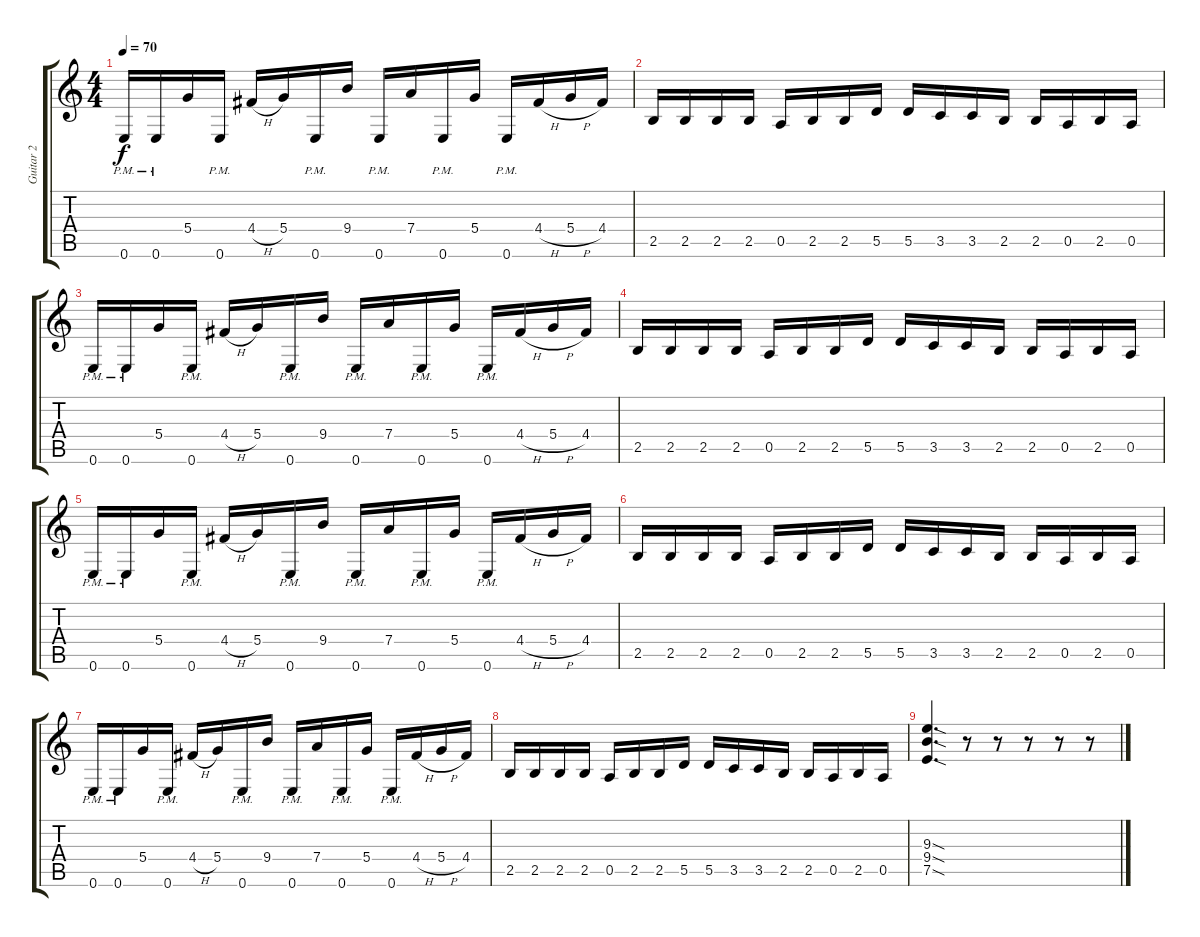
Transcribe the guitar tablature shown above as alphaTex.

\track ("Guitar 2" "Guitar 2") {instrument distortionguitar}
\staff {score tabs}
\tuning (E4 B3 G3 D3 A2 E2) {hide}
\ts (4 4)
\tempo 70
\clef g2
\ks c
0.6{pm}.16{dy f} 0.6{pm}.16 5.4.16 0.6{pm}.16 4.4{h}.16 5.4.16 0.6{pm}.16 9.4.16 0.6{pm}.16 7.4.16 0.6{pm}.16 5.4.16 0.6{pm}.16 4.4{h}.16 5.4{h}.16 4.4.16 |
2.5.16 2.5.16 2.5.16 2.5.16 0.5.16 2.5.16 2.5.16 5.5.16 5.5.16 3.5.16 3.5.16 2.5.16 2.5.16 0.5.16 2.5.16 0.5.16 |
0.6{pm}.16 0.6{pm}.16 5.4.16 0.6{pm}.16 4.4{h}.16 5.4.16 0.6{pm}.16 9.4.16 0.6{pm}.16 7.4.16 0.6{pm}.16 5.4.16 0.6{pm}.16 4.4{h}.16 5.4{h}.16 4.4.16 |
2.5.16 2.5.16 2.5.16 2.5.16 0.5.16 2.5.16 2.5.16 5.5.16 5.5.16 3.5.16 3.5.16 2.5.16 2.5.16 0.5.16 2.5.16 0.5.16 |
0.6{pm}.16 0.6{pm}.16 5.4.16 0.6{pm}.16 4.4{h}.16 5.4.16 0.6{pm}.16 9.4.16 0.6{pm}.16 7.4.16 0.6{pm}.16 5.4.16 0.6{pm}.16 4.4{h}.16 5.4{h}.16 4.4.16 |
2.5.16 2.5.16 2.5.16 2.5.16 0.5.16 2.5.16 2.5.16 5.5.16 5.5.16 3.5.16 3.5.16 2.5.16 2.5.16 0.5.16 2.5.16 0.5.16 |
0.6{pm}.16 0.6{pm}.16 5.4.16 0.6{pm}.16 4.4{h}.16 5.4.16 0.6{pm}.16 9.4.16 0.6{pm}.16 7.4.16 0.6{pm}.16 5.4.16 0.6{pm}.16 4.4{h}.16 5.4{h}.16 4.4.16 |
2.5.16 2.5.16 2.5.16 2.5.16 0.5.16 2.5.16 2.5.16 5.5.16 5.5.16 3.5.16 3.5.16 2.5.16 2.5.16 0.5.16 2.5.16 0.5.16 |
(9.3{sod} 9.4{sod} 7.5{sod}).4{d} r.8 r.8 r.8 r.8 r.8
